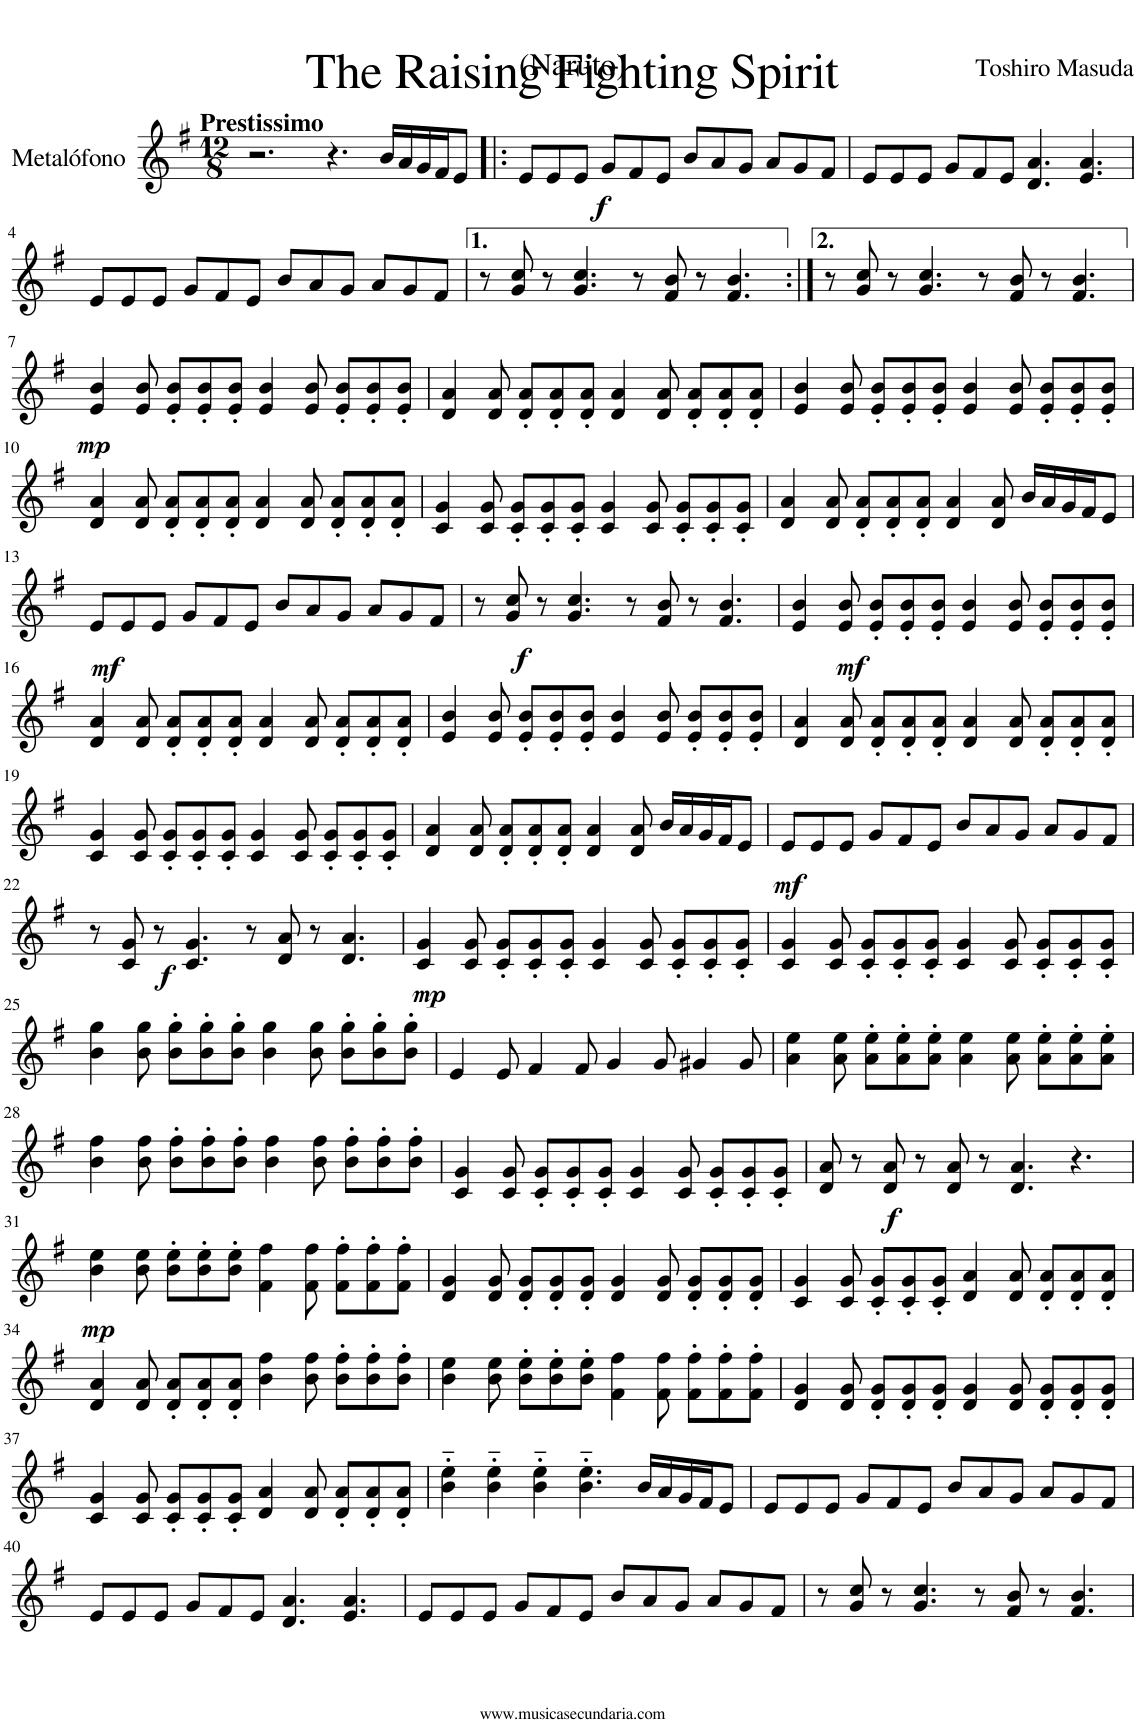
**kern	**dynam
*part1	*part1
*staff1	*staff1
*I"Metalófono	*
*clefG2	*
*k[f#]	*
*M12/8	*
=1	=1
!LO:TX:a:B:t=Prestissimo	!
2.r	.
4.r	.
!	!LO:DY:b
16b/LL	f
16a/	.
16g/	.
16f#/J	.
8e/J	.
=2!|:	=2!|:
8e/L	.
8e/	.
8e/J	.
8g/L	.
8f#/	.
8e/J	.
8b/L	.
8a/	.
8g/J	.
8a/L	.
8g/	.
8f#/J	.
=3	=3
8e/L	.
8e/	.
8e/J	.
8g/L	.
8f#/	.
8e/J	.
4.d/ 4.a/	.
4.e/ 4.a/	.
!!LO:LB:g=z
=4	=4
8e/L	.
8e/	.
8e/J	.
8g/L	.
8f#/	.
8e/J	.
8b/L	.
8a/	.
8g/J	.
8a/L	.
8g/	.
8f#/J	.
=5	=5
8r	.
8g/ 8cc/	.
8r	.
4.g/ 4.cc/	.
8r	.
8f#/ 8b/	.
8r	.
4.f#/ 4.b/	.
=6:|!	=6:|!
8r	.
8g/ 8cc/	.
8r	.
4.g/ 4.cc/	.
8r	.
8f#/ 8b/	.
8r	.
4.f#/ 4.b/	.
!!LO:LB:g=z
=7	=7
!	!LO:DY:b
4e/ 4b/	mp
8e/ 8b/	.
8e/' 8b/'L	.
8e/' 8b/'	.
8e/' 8b/'J	.
4e/ 4b/	.
8e/ 8b/	.
8e/' 8b/'L	.
8e/' 8b/'	.
8e/' 8b/'J	.
=8	=8
4d/ 4a/	.
8d/ 8a/	.
8d/' 8a/'L	.
8d/' 8a/'	.
8d/' 8a/'J	.
4d/ 4a/	.
8d/ 8a/	.
8d/' 8a/'L	.
8d/' 8a/'	.
8d/' 8a/'J	.
=9	=9
4e/ 4b/	.
8e/ 8b/	.
8e/' 8b/'L	.
8e/' 8b/'	.
8e/' 8b/'J	.
4e/ 4b/	.
8e/ 8b/	.
8e/' 8b/'L	.
8e/' 8b/'	.
8e/' 8b/'J	.
!!LO:LB:g=z
=10	=10
4d/ 4a/	.
8d/ 8a/	.
8d/' 8a/'L	.
8d/' 8a/'	.
8d/' 8a/'J	.
4d/ 4a/	.
8d/ 8a/	.
8d/' 8a/'L	.
8d/' 8a/'	.
8d/' 8a/'J	.
=11	=11
4c/ 4g/	.
8c/ 8g/	.
8c/' 8g/'L	.
8c/' 8g/'	.
8c/' 8g/'J	.
4c/ 4g/	.
8c/ 8g/	.
8c/' 8g/'L	.
8c/' 8g/'	.
8c/' 8g/'J	.
=12	=12
4d/ 4a/	.
8d/ 8a/	.
8d/' 8a/'L	.
8d/' 8a/'	.
8d/' 8a/'J	.
4d/ 4a/	.
8d/ 8a/	.
16b/LL	.
16a/	.
16g/	.
16f#/J	.
8e/J	.
!!LO:LB:g=z
=13	=13
!	!LO:DY:b
8e/L	mf
8e/	.
8e/J	.
8g/L	.
8f#/	.
8e/J	.
8b/L	.
8a/	.
8g/J	.
8a/L	.
8g/	.
8f#/J	.
=14	=14
!	!LO:DY:b
8r	f
8g/ 8cc/	.
8r	.
4.g/ 4.cc/	.
8r	.
8f#/ 8b/	.
8r	.
4.f#/ 4.b/	.
=15	=15
!	!LO:DY:b
4e/ 4b/	mf
8e/ 8b/	.
8e/' 8b/'L	.
8e/' 8b/'	.
8e/' 8b/'J	.
4e/ 4b/	.
8e/ 8b/	.
8e/' 8b/'L	.
8e/' 8b/'	.
8e/' 8b/'J	.
!!LO:LB:g=z
=16	=16
4d/ 4a/	.
8d/ 8a/	.
8d/' 8a/'L	.
8d/' 8a/'	.
8d/' 8a/'J	.
4d/ 4a/	.
8d/ 8a/	.
8d/' 8a/'L	.
8d/' 8a/'	.
8d/' 8a/'J	.
=17	=17
4e/ 4b/	.
8e/ 8b/	.
8e/' 8b/'L	.
8e/' 8b/'	.
8e/' 8b/'J	.
4e/ 4b/	.
8e/ 8b/	.
8e/' 8b/'L	.
8e/' 8b/'	.
8e/' 8b/'J	.
=18	=18
4d/ 4a/	.
8d/ 8a/	.
8d/' 8a/'L	.
8d/' 8a/'	.
8d/' 8a/'J	.
4d/ 4a/	.
8d/ 8a/	.
8d/' 8a/'L	.
8d/' 8a/'	.
8d/' 8a/'J	.
!!LO:LB:g=z
=19	=19
4c/ 4g/	.
8c/ 8g/	.
8c/' 8g/'L	.
8c/' 8g/'	.
8c/' 8g/'J	.
4c/ 4g/	.
8c/ 8g/	.
8c/' 8g/'L	.
8c/' 8g/'	.
8c/' 8g/'J	.
=20	=20
4d/ 4a/	.
8d/ 8a/	.
8d/' 8a/'L	.
8d/' 8a/'	.
8d/' 8a/'J	.
4d/ 4a/	.
8d/ 8a/	.
16b/LL	.
16a/	.
16g/	.
16f#/J	.
8e/J	.
=21	=21
!	!LO:DY:b
8e/L	mf
8e/	.
8e/J	.
8g/L	.
8f#/	.
8e/J	.
8b/L	.
8a/	.
8g/J	.
8a/L	.
8g/	.
8f#/J	.
!!LO:LB:g=z
=22	=22
!	!LO:DY:b
8r	f
8c/ 8g/	.
8r	.
4.c/ 4.g/	.
8r	.
8d/ 8a/	.
8r	.
4.d/ 4.a/	.
=23	=23
!	!LO:DY:b
4c/ 4g/	mp
8c/ 8g/	.
8c/' 8g/'L	.
8c/' 8g/'	.
8c/' 8g/'J	.
4c/ 4g/	.
8c/ 8g/	.
8c/' 8g/'L	.
8c/' 8g/'	.
8c/' 8g/'J	.
=24	=24
4c/ 4g/	.
8c/ 8g/	.
8c/' 8g/'L	.
8c/' 8g/'	.
8c/' 8g/'J	.
4c/ 4g/	.
8c/ 8g/	.
8c/' 8g/'L	.
8c/' 8g/'	.
8c/' 8g/'J	.
!!LO:LB:g=z
=25	=25
4b\ 4gg\	.
8b\ 8gg\	.
8b\' 8gg\'L	.
8b\' 8gg\'	.
8b\' 8gg\'J	.
4b\ 4gg\	.
8b\ 8gg\	.
8b\' 8gg\'L	.
8b\' 8gg\'	.
8b\' 8gg\'J	.
=26	=26
4e/	.
8e/	.
4f#/	.
8f#/	.
4g/	.
8g/	.
4g#X/	.
8g#/	.
=27	=27
4a\ 4ee\	.
8a\ 8ee\	.
8a\' 8ee\'L	.
8a\' 8ee\'	.
8a\' 8ee\'J	.
4a\ 4ee\	.
8a\ 8ee\	.
8a\' 8ee\'L	.
8a\' 8ee\'	.
8a\' 8ee\'J	.
!!LO:LB:g=z
=28	=28
4b\ 4ff#\	.
8b\ 8ff#\	.
8b\' 8ff#\'L	.
8b\' 8ff#\'	.
8b\' 8ff#\'J	.
4b\ 4ff#\	.
8b\ 8ff#\	.
8b\' 8ff#\'L	.
8b\' 8ff#\'	.
8b\' 8ff#\'J	.
=29	=29
4c/ 4g/	.
8c/ 8g/	.
8c/' 8g/'L	.
8c/' 8g/'	.
8c/' 8g/'J	.
4c/ 4g/	.
8c/ 8g/	.
8c/' 8g/'L	.
8c/' 8g/'	.
8c/' 8g/'J	.
=30	=30
!	!LO:DY:b
8d/ 8a/	f
8r	.
8d/ 8a/	.
8r	.
8d/ 8a/	.
8r	.
4.d/ 4.a/	.
4.r	.
!!LO:LB:g=z
=31	=31
!	!LO:DY:b
4b\ 4ee\	mp
8b\ 8ee\	.
8b\' 8ee\'L	.
8b\' 8ee\'	.
8b\' 8ee\'J	.
4f#\ 4ff#\	.
8f#\ 8ff#\	.
8f#\' 8ff#\'L	.
8f#\' 8ff#\'	.
8f#\' 8ff#\'J	.
=32	=32
4d/ 4g/	.
8d/ 8g/	.
8d/' 8g/'L	.
8d/' 8g/'	.
8d/' 8g/'J	.
4d/ 4g/	.
8d/ 8g/	.
8d/' 8g/'L	.
8d/' 8g/'	.
8d/' 8g/'J	.
=33	=33
4c/ 4g/	.
8c/ 8g/	.
8c/' 8g/'L	.
8c/' 8g/'	.
8c/' 8g/'J	.
4d/ 4a/	.
8d/ 8a/	.
8d/' 8a/'L	.
8d/' 8a/'	.
8d/' 8a/'J	.
!!LO:LB:g=z
=34	=34
4d/ 4a/	.
8d/ 8a/	.
8d/' 8a/'L	.
8d/' 8a/'	.
8d/' 8a/'J	.
4b\ 4ff#\	.
8b\ 8ff#\	.
8b\' 8ff#\'L	.
8b\' 8ff#\'	.
8b\' 8ff#\'J	.
=35	=35
4b\ 4ee\	.
8b\ 8ee\	.
8b\' 8ee\'L	.
8b\' 8ee\'	.
8b\' 8ee\'J	.
4f#\ 4ff#\	.
8f#\ 8ff#\	.
8f#\' 8ff#\'L	.
8f#\' 8ff#\'	.
8f#\' 8ff#\'J	.
=36	=36
4d/ 4g/	.
8d/ 8g/	.
8d/' 8g/'L	.
8d/' 8g/'	.
8d/' 8g/'J	.
4d/ 4g/	.
8d/ 8g/	.
8d/' 8g/'L	.
8d/' 8g/'	.
8d/' 8g/'J	.
!!LO:LB:g=z
=37	=37
4c/ 4g/	.
8c/ 8g/	.
8c/' 8g/'L	.
8c/' 8g/'	.
8c/' 8g/'J	.
4d/ 4a/	.
8d/ 8a/	.
8d/' 8a/'L	.
8d/' 8a/'	.
8d/' 8a/'J	.
=38	=38
4b\'~ 4ee\'~	.
4b\'~ 4ee\'~	.
4b\'~ 4ee\'~	.
4.b\'~ 4.ee\'~	.
16b/LL	.
16a/	.
16g/	.
16f#/J	.
8e/J	.
=39	=39
8e/L	.
8e/	.
8e/J	.
8g/L	.
8f#/	.
8e/J	.
8b/L	.
8a/	.
8g/J	.
8a/L	.
8g/	.
8f#/J	.
!!LO:LB:g=z
=40	=40
8e/L	.
8e/	.
8e/J	.
8g/L	.
8f#/	.
8e/J	.
4.d/ 4.a/	.
4.e/ 4.a/	.
=41	=41
8e/L	.
8e/	.
8e/J	.
8g/L	.
8f#/	.
8e/J	.
8b/L	.
8a/	.
8g/J	.
8a/L	.
8g/	.
8f#/J	.
=42	=42
8r	.
8g/ 8cc/	.
8r	.
4.g/ 4.cc/	.
8r	.
8f#/ 8b/	.
8r	.
4.f#/ 4.b/	.
=	=
*-	*-
